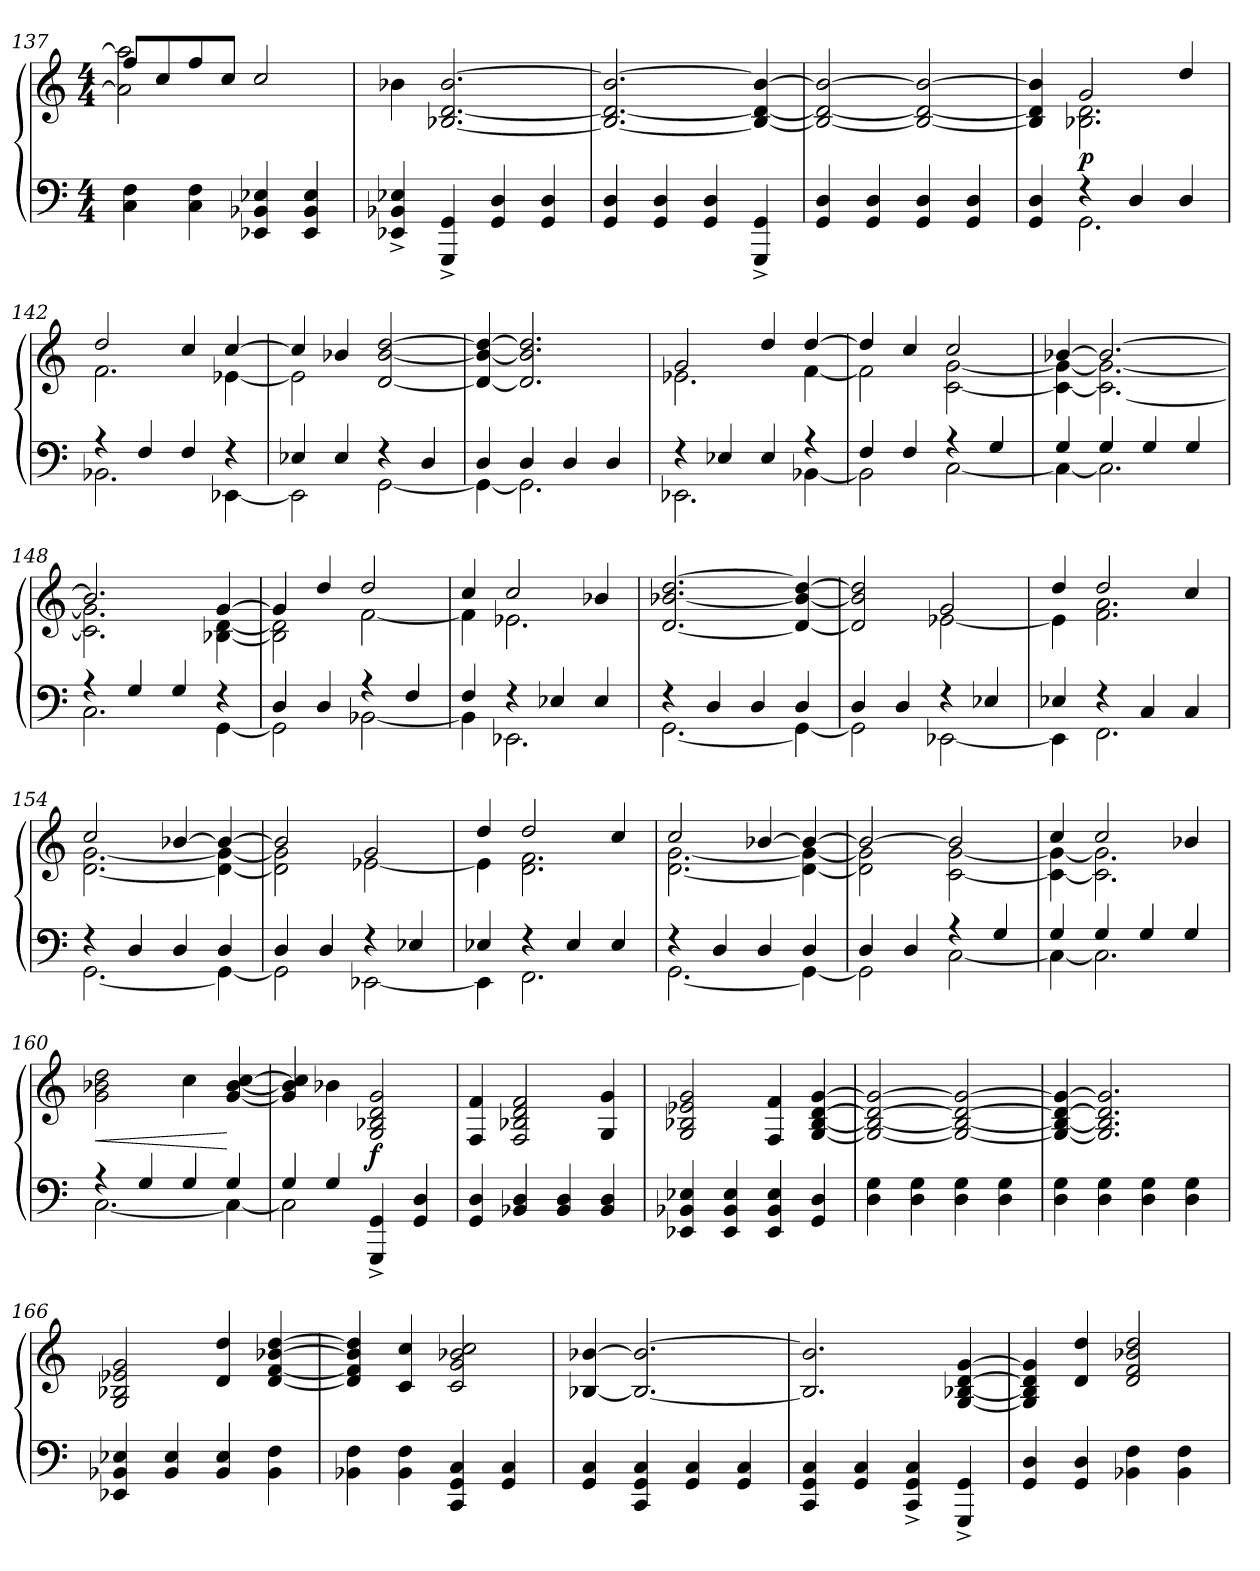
**kern	**kern	**dynam
*part1	*part1	*part1
*staff2	*staff1	*staff1/2
*clefF4	*clefG2	*
*k[]	*k[]	*
*M4/4	*M4/4	*
=137	=137	=137
*	*^	*
4C\ 4F\	8ff/L	2a]\ 2aa]\	.
.	8cc/	.	.
4C\ 4F\	8ff/	.	.
.	8cc/J	.	.
4EE-X/ 4BB-X/ 4E-X/	2cc/	2ryy	.
4EE-/ 4BB-/ 4E-/	.	.	.
*	*v	*v	*
=138	=138	=138
4EE-X^/ 4BB-X^/ 4E-X^/	4b-X\	.
4GGG^/ 4GG^/	[2.B-X/ [2.d/ [2.b-/	.
4GG/ 4D/	.	.
4GG/ 4D/	.	.
!!LO:LB:g=z
=139	=139	=139
4GG/ 4D/	2.B-_/ 2.d_/ 2.b-_/	.
4GG/ 4D/	.	.
4GG/ 4D/	.	.
4GGG^/ 4GG^/	4B-_/ 4d_/ 4b-_/	.
=140	=140	=140
4GG/ 4D/	2B-_/ 2d_/ 2b-_/	.
4GG/ 4D/	.	.
4GG/ 4D/	2B-_/ 2d_/ 2b-_/	.
4GG/ 4D/	.	.
=141	=141	=141
*^	*^	*
4GG/ 4D/	4ryy	4B-]/ 4d]/ 4b-]/	4ryy	.
!	!	!	!	!LO:DY:b
4r	2.GG\	2g/	2.B-X\ 2.d\	p
4D/	.	.	.	.
4D/	.	4dd/	.	.
=142	=142	=142	=142	=142
4r	2.BB-X\	2dd/	2.f\	.
4F/	.	.	.	.
4F/	.	4cc/	.	.
4r	[4EE-X\	[4cc/	[4e-X\	.
=143	=143	=143	=143	=143
4E-X/	2EE-\]	4cc/]	2e-\]	.
4E-/	.	4b-X/	.	.
4r	[2GG\	[2d/ [2b-/ [2dd/	2ryy	.
4D/	.	.	.	.
*	*	*v	*v	*
=144	=144	=144	=144
4D/	4GG\_	4d_/ 4b-_/ 4dd_/	.
4D/	2.GG\]	2.d]/ 2.b-]/ 2.dd]/	.
4D/	.	.	.
4D/	.	.	.
=145	=145	=145	=145
*	*	*^	*
4r	2.EE-X\	2g/	2.e-X\	.
4E-X/	.	.	.	.
4E-/	.	4dd/	.	.
4r	[4BB-X\	[4dd/	[4f\	.
!!LO:PB:g=z	!!
=146	=146	=146	=146	=146
4F/	2BB-\]	4dd/]	2f\]	.
4F/	.	4cc/	.	.
4r	[2C\	2cc/	[2c\ [2g\	.
4G/	.	.	.	.
=147	=147	=147	=147	=147
4G/	4C\_	[4b-X/	4c_\ 4g_\	.
4G/	2.C\]	2.b-/_	2.c_\ 2.g_\	.
4G/	.	.	.	.
4G/	.	.	.	.
=148	=148	=148	=148	=148
4r	2.C\	2.b-/]	2.c]\ 2.g]\	.
4G/	.	.	.	.
4G/	.	.	.	.
4r	[4GG\	[4g/	[4B-X\ [4d\	.
=149	=149	=149	=149	=149
4D/	2GG\]	4g/]	2B-]\ 2d]\	.
4D/	.	4dd/	.	.
4r	[2BB-X\	2dd/	[2f\	.
4F/	.	.	.	.
=150	=150	=150	=150	=150
4F/	4BB-\]	4cc/	4f\]	.
4r	2.EE-X\	2cc/	2.e-X\	.
4E-X/	.	.	.	.
4E-/	.	4b-X/	.	.
*	*	*v	*v	*
=151	=151	=151	=151
4r	[2.GG\	[2.d/ [2.b-X/ [2.dd/	.
4D/	.	.	.
4D/	.	.	.
4D/	4GG\_	4d_/ 4b-_/ 4dd_/	.
=152	=152	=152	=152
*	*	*^	*
4D/	2GG\]	2d]/ 2b-]/ 2dd]/	2ryy	.
4D/	.	.	.	.
4r	[2EE-X\	2g/	[2e-X\	.
4E-X/	.	.	.	.
!!LO:LB:g=z	!!
=153	=153	=153	=153	=153
4E-X/	4EE-\]	4dd/	4e-\]	.
4r	2.FF\	2dd/	2.f\ 2.a\	.
4C/	.	.	.	.
4C/	.	4cc/	.	.
=154	=154	=154	=154	=154
4r	[2.GG\	2cc/	[2.d\ [2.g\	.
4D/	.	.	.	.
4D/	.	[4b-X/	.	.
4D/	4GG\_	4b-/_	4d_\ 4g_\	.
=155	=155	=155	=155	=155
4D/	2GG\]	2b-/]	2d]\ 2g]\	.
4D/	.	.	.	.
4r	[2EE-X\	2g/	[2e-X\	.
4E-X/	.	.	.	.
=156	=156	=156	=156	=156
4E-X/	4EE-\]	4dd/	4e-\]	.
4r	2.FF\	2dd/	2.d\ 2.f\	.
4E-/	.	.	.	.
4E-/	.	4cc/	.	.
=157	=157	=157	=157	=157
4r	[2.GG\	2cc/	[2.d\ [2.g\	.
4D/	.	.	.	.
4D/	.	[4b-X/	.	.
4D/	4GG\_	4b-/_	4d_\ 4g_\	.
=158	=158	=158	=158	=158
4D/	2GG\]	2b-/_	2d]\ 2g]\	.
4D/	.	.	.	.
4r	[2C\	2b-/]	[2c\ [2g\	.
4G/	.	.	.	.
=159	=159	=159	=159	=159
4G/	4C\_	4cc/	4c_\ 4g_\	.
4G/	2.C\]	2cc/	2.c]\ 2.g]\	.
4G/	.	.	.	.
4G/	.	4b-X/	.	.
*	*	*v	*v	*
!!LO:LB:g=z
=160	=160	=160	=160
!	!	!	!LO:HP:b
4r	[2.C\	2g\ 2b-X\ 2dd\	<
4G/	.	.	.
4G/	.	4cc\	.
4G/	4C\_	[4g/ [4b-/ [4cc/	[
=161	=161	=161	=161
4G/	2C\]	4g]/ 4b-]/ 4cc]/	.
4G/	.	4b-X\	.
!	!	!	!LO:DY:b
4GGG^/ 4GG^/	2ryy	2G/ 2B-X/ 2d/ 2g/	f
4GG/ 4D/	.	.	.
*v	*v	*	*
=162	=162	=162
4GG/ 4D/	4F/ 4f/	.
4BB-X/ 4D/	2F/ 2B-X/ 2d/ 2f/	.
4BB-/ 4D/	.	.
4BB-/ 4D/	4G/ 4g/	.
=163	=163	=163
4EE-X/ 4BB-X/ 4E-X/	2G/ 2B-X/ 2e-X/ 2g/	.
4EE-/ 4BB-/ 4E-/	.	.
4EE-/ 4BB-/ 4E-/	4F/ 4f/	.
4GG/ 4D/	[4G/ [4B-/ [4d/ [4g/	.
=164	=164	=164
4D\ 4G\	2G_/ 2B-_/ 2d_/ 2g_/	.
4D\ 4G\	.	.
4D\ 4G\	2G_/ 2B-_/ 2d_/ 2g_/	.
4D\ 4G\	.	.
=165	=165	=165
4D\ 4G\	4G_/ 4B-_/ 4d_/ 4g_/	.
4D\ 4G\	2.G]/ 2.B-]/ 2.d]/ 2.g]/	.
4D\ 4G\	.	.
4D\ 4G\	.	.
=166	=166	=166
4EE-X/ 4BB-X/ 4E-X/	2G/ 2B-X/ 2e-X/ 2g/	.
4BB-/ 4E-/	.	.
4BB-/ 4E-/	4d/ 4dd/	.
4BB-\ 4F\	[4d/ [4f/ [4b-X/ [4dd/	.
!!LO:LB:g=z
=167	=167	=167
4BB-X\ 4F\	4d]/ 4f]/ 4b-]/ 4dd]/	.
4BB-\ 4F\	4c/ 4cc/	.
4CC/ 4GG/ 4C/	2c/ 2g/ 2b-X/ 2cc/	.
4GG/ 4C/	.	.
=168	=168	=168
4GG/ 4C/	[4B-X/ [4b-X/	.
4CC/ 4GG/ 4C/	2.B-_/ 2.b-_/	.
4GG/ 4C/	.	.
4GG/ 4C/	.	.
=169	=169	=169
4CC/ 4GG/ 4C/	2.B-]/ 2.b-]/	.
4GG/ 4C/	.	.
4CC^/ 4GG^/ 4C^/	.	.
4GGG^/ 4GG^/	[4G/ [4B-X/ [4d/ [4g/	.
=170	=170	=170
4GG/ 4D/	4G]/ 4B-]/ 4d]/ 4g]/	.
4GG/ 4D/	4d/ 4dd/	.
4BB-X\ 4F\	2d/ 2f/ 2b-X/ 2dd/	.
4BB-\ 4F\	.	.
=	=	=
*-	*-	*-
